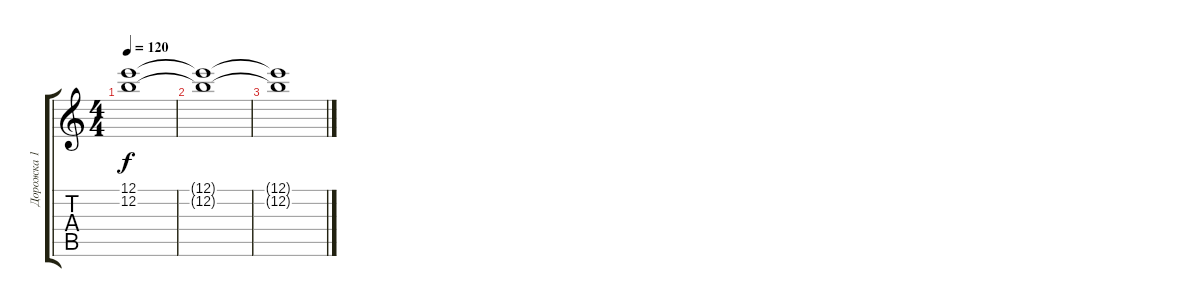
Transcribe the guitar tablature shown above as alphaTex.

\track ("Дорожка 1" "Дорожка 1") {instrument overdrivenguitar}
\staff {score tabs}
\tuning (E4 B3 G3 D3 A2 E2) {hide}
\ts (4 4)
\tempo 120
\clef g2
\ks c
(12.1{t} 12.2{t}).1{dy f} |
(12.1{t} 12.2{t}).1 |
(12.1{t} 12.2{t}).1
